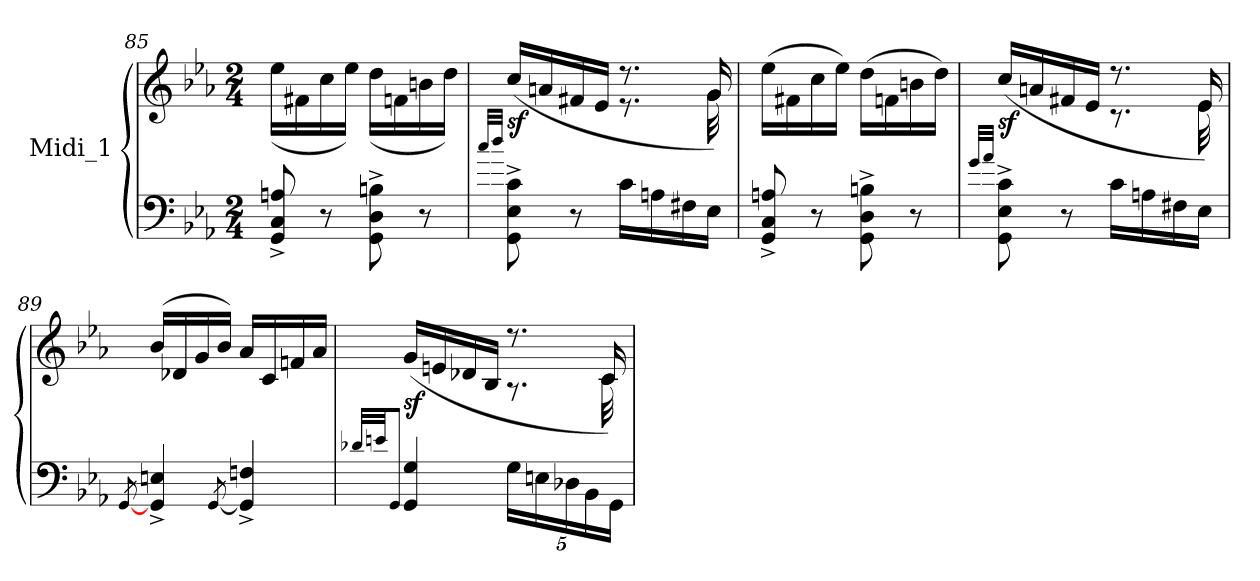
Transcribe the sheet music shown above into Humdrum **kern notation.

**kern	**kern	**dynam
*part1	*part1	*part1
*staff2	*staff1	*staff1/2
*I"Midi_1	*	*
*clefF4	*clefG2	*
*k[b-e-a-]	*k[b-e-a-]	*
*E-:	*E-:	*
*M2/4	*M2/4	*
=85	=85	=85
*	*^	*
8GG/^ 8C/^ 8An/^	2ryy	(>16ee-\LL	.
.	.	16f#X\	.
8r	.	16cc\	.
.	.	16ee-\JJ)	.
8GG\^ 8D\^ 8Bn\^	.	(>16dd\LL	.
.	.	16fn\	.
8r	.	16bn\	.
.	.	16dd\JJ)	.
!!LO:LB:g=z	!!
=86	=86	=86	=86
32qcc/LLL	.	.	.
32qdd/JJJ	.	.	.
!	!	!	!LO:DY:b
8GG\^ 8E-\^ 8c\^	(16cc/LL	4ryy	sf
.	16an/	.	.
8r	16f#X/	.	.
.	16e-/JJ	.	.
16c\LL	8.r	8.r	.
16An\	.	.	.
16F#X\	.	.	.
16E-\JJ	16g/)	32g\	.
.	.	32ryy	.
=87	=87	=87	=87
8GG/^ 8C/^ 8An/^	(>16ee-\LL	2ryy	.
.	16f#X\	.	.
8r	16cc\	.	.
.	16ee-\JJ)	.	.
8GG\^ 8D\^ 8Bn\^	(>16dd\LL	.	.
.	16fn\	.	.
8r	16bn\	.	.
.	16dd\JJ)	.	.
=88	=88	=88	=88
32qg/LLL	.	.	.
32qa-/JJJ	.	.	.
!	!	!	!LO:DY:b
8GG\^ 8E-\^ 8c\^	(16cc/LL	4ryy	sf
.	16an/	.	.
8r	16f#X/	.	.
.	16e-/JJ	.	.
16c\LL	8.r	8.r	.
16An\	.	.	.
16F#X\	.	.	.
16E-\JJ	16e-/)	32e-\	.
.	.	32ryy	.
!!LO:LB:g=z	!!
=89	=89	=89	=89
[8qGG/	.	.	.
4GG/^ 4Eni/^	(16b-i/LL	2ryy	.
.	16d-X/	.	.
.	16g/	.	.
.	16b-/JJ)	.	.
[8qGG/	.	.	.
4GG/]^ 4Fni/^	16a-i/LL	.	.
.	16c/	.	.
.	16fni/	.	.
.	16a-/JJ	.	.
!!LO:LB:g=z	!!
=90	=90	=90	=90
32qd-X/LLL	.	.	.
32qen/JJ	.	.	.
8qGG/J	.	.	.
!	!	!	!LO:DY:b
4GG/] 4G/	(16g/LL	4ryy	sf
.	16en/	.	.
.	16d-X/	.	.
.	16B-/JJ	.	.
*Xbrackettup	*	*	*
20G\LL	8.r	8.r	.
20En\	.	.	.
20D-X\	.	.	.
20BB-\	.	.	.
.	16c/)	32c\	.
20GG\JJ	.	.	.
.	.	32ryy	.
*	*v	*v	*
=	=	=
*-	*-	*-
